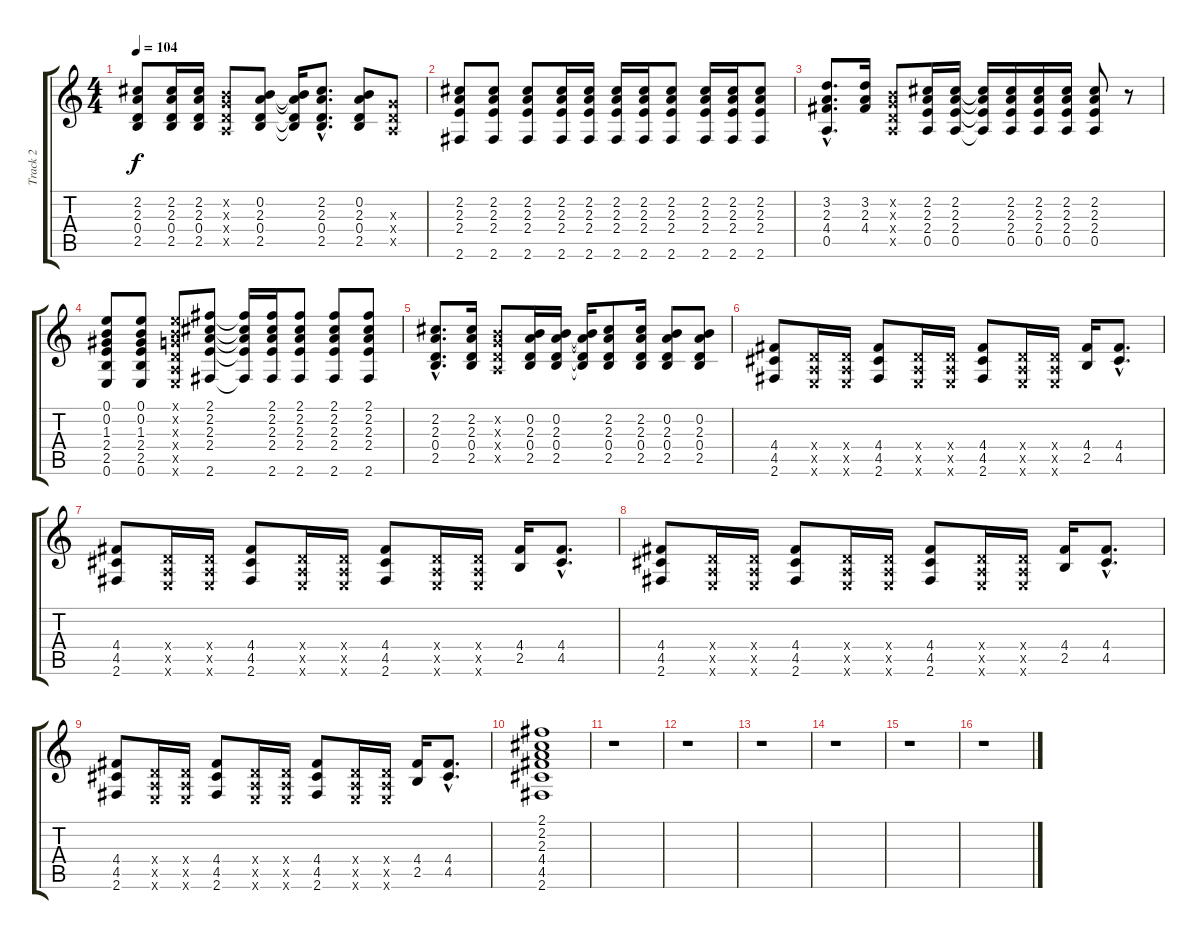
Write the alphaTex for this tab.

\track ("Track 2" "Track 2") {instrument acousticguitarsteel}
\staff {score tabs}
\tuning (E4 B3 G3 D3 A2 E2) {hide}
\ts (4 4)
\tempo 104
\clef g2
\ks c
(2.2 2.3 0.4 2.5).8{dy f} (2.2 2.3 0.4 2.5).16 (2.2 2.3 0.4 2.5).16 (0.2{x} 0.3{x} 0.4{x} 0.5{x}).8 (0.2 2.3 0.4 2.5).8 (0.2{t} 2.3{t} 0.4{t} 2.5{t}).16 (2.2{hac} 2.3{hac} 0.4{hac} 2.5{hac}).8{d} (0.2 2.3 0.4 2.5).8 (0.3{x} 0.4{x} 0.5{x}).8 |
(2.2 2.3 2.4 2.6).8 (2.2 2.3 2.4 2.6).8 (2.2 2.3 2.4 2.6).8 (2.2 2.3 2.4 2.6).16 (2.2 2.3 2.4 2.6).16 (2.2 2.3 2.4 2.6).16 (2.2 2.3 2.4 2.6).16 (2.2 2.3 2.4 2.6).8 (2.2 2.3 2.4 2.6).16 (2.2 2.3 2.4 2.6).16 (2.2 2.3 2.4 2.6).8 |
(3.2{hac} 2.3{hac} 4.4{hac} 0.5{hac}).8{d} (3.2 2.3 4.4).16 (0.2{x} 0.3{x} 0.4{x} 0.5{x}).8 (2.2 2.3 2.4 0.5).16 (2.2 2.3 2.4 0.5).16 (2.2{t} 2.3{t} 2.4{t} 0.5{t}).16 (2.2 2.3 2.4 0.5).16 (2.2 2.3 2.4 0.5).16 (2.2 2.3 2.4 0.5).16 (2.2 2.3 2.4 0.5).8 r.8 |
(0.1 0.2 1.3 2.4 2.5 0.6).8 (0.1 0.2 1.3 2.4 2.5 0.6).8 (0.1{x} 0.2{x} 0.3{x} 0.4{x} 0.5{x} 0.6{x}).8 (2.1 2.2 2.3 2.4 2.6).8 (2.1{t} 2.2{t} 2.3{t} 2.4{t} 2.6{t}).16 (2.1 2.2 2.3 2.4 2.6).16 (2.1 2.2 2.3 2.4 2.6).8 (2.1 2.2 2.3 2.4 2.6).8 (2.1 2.2 2.3 2.4 2.6).8 |
(2.2{hac} 2.3{hac} 0.4{hac} 2.5{hac}).8{d} (2.2 2.3 0.4 2.5).16 (0.2{x} 0.3{x} 0.4{x} 0.5{x}).8 (0.2 2.3 0.4 2.5).16 (0.2 2.3 0.4 2.5).16 (0.2{t} 2.3{t} 0.4{t} 2.5{t}).16 (2.2 2.3 0.4 2.5).8 (2.2 2.3 0.4 2.5).16 (0.2 2.3 0.4 2.5).8 (0.2 2.3 0.4 2.5).8 |
(4.4 4.5 2.6).8 (0.4{x} 0.5{x} 0.6{x}).16 (0.4{x} 0.5{x} 0.6{x}).16 (4.4 4.5 2.6).8 (0.4{x} 0.5{x} 0.6{x}).16 (0.4{x} 0.5{x} 0.6{x}).16 (4.4 4.5 2.6).8 (0.4{x} 0.5{x} 0.6{x}).16 (0.4{x} 0.5{x} 0.6{x}).16 (4.4 2.5).16 (4.4{hac} 4.5{hac}).8{d} |
(4.4 4.5 2.6).8 (0.4{x} 0.5{x} 0.6{x}).16 (0.4{x} 0.5{x} 0.6{x}).16 (4.4 4.5 2.6).8 (0.4{x} 0.5{x} 0.6{x}).16 (0.4{x} 0.5{x} 0.6{x}).16 (4.4 4.5 2.6).8 (0.4{x} 0.5{x} 0.6{x}).16 (0.4{x} 0.5{x} 0.6{x}).16 (4.4 2.5).16 (4.4{hac} 4.5{hac}).8{d} |
(4.4 4.5 2.6).8 (0.4{x} 0.5{x} 0.6{x}).16 (0.4{x} 0.5{x} 0.6{x}).16 (4.4 4.5 2.6).8 (0.4{x} 0.5{x} 0.6{x}).16 (0.4{x} 0.5{x} 0.6{x}).16 (4.4 4.5 2.6).8 (0.4{x} 0.5{x} 0.6{x}).16 (0.4{x} 0.5{x} 0.6{x}).16 (4.4 2.5).16 (4.4{hac} 4.5{hac}).8{d} |
(4.4 4.5 2.6).8 (0.4{x} 0.5{x} 0.6{x}).16 (0.4{x} 0.5{x} 0.6{x}).16 (4.4 4.5 2.6).8 (0.4{x} 0.5{x} 0.6{x}).16 (0.4{x} 0.5{x} 0.6{x}).16 (4.4 4.5 2.6).8 (0.4{x} 0.5{x} 0.6{x}).16 (0.4{x} 0.5{x} 0.6{x}).16 (4.4 2.5).16 (4.4{hac} 4.5{hac}).8{d} |
(2.1 2.2 2.3 4.4 4.5 2.6).1 |
r.1 |
r.1 |
r.1 |
r.1 |
r.1 |
r.1
